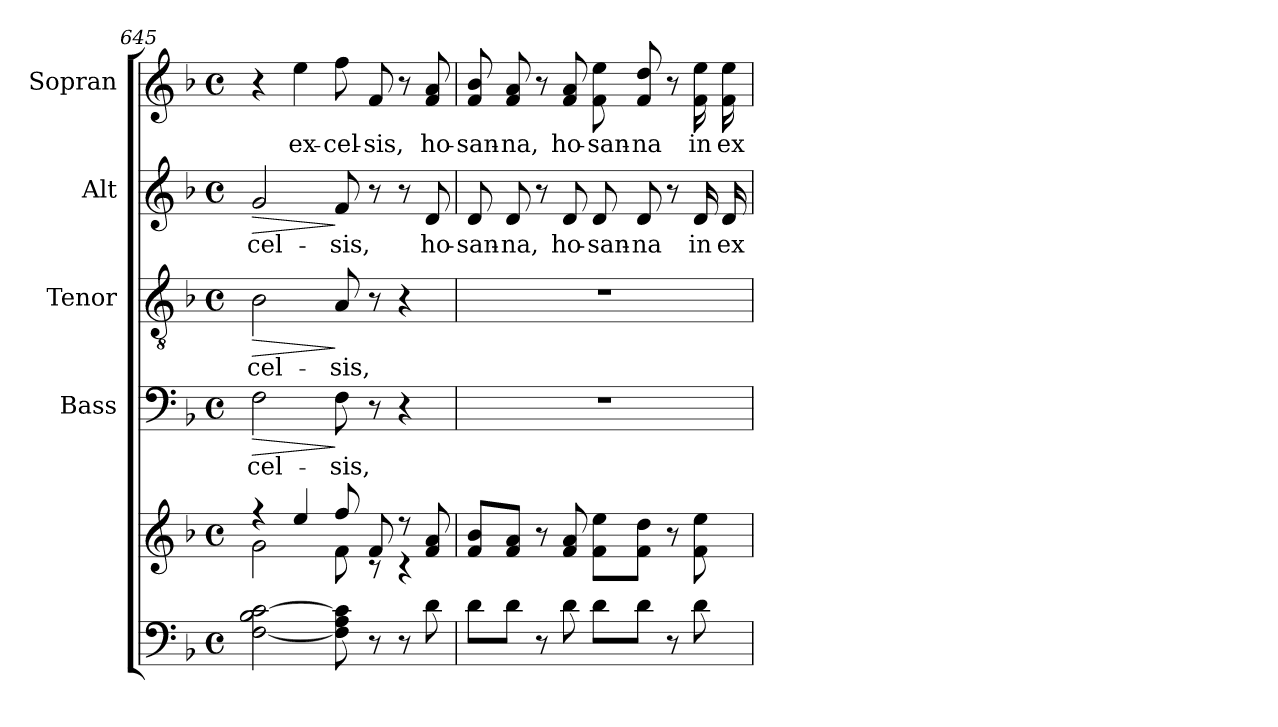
**kern	**kern	**kern	**text	**dynam	**kern	**text	**dynam	**kern	**text	**dynam	**kern	**text
*part5	*part5	*part4	*part4	*part4	*part3	*part3	*part3	*part2	*part2	*part2	*part1	*part1
*staff6	*staff5	*staff4	*staff4	*staff4	*staff3	*staff3	*staff3	*staff2	*staff2	*staff2	*staff1	*staff1
*	*	*I"Bass	*	*	*I"Tenor	*	*	*I"Alt	*	*	*I"Sopran	*
*	*	*I'B.	*	*	*I'T.	*	*	*I'A.	*	*	*I'S.	*
*clefF4	*clefG2	*clefF4	*	*	*clefGv2	*	*	*clefG2	*	*	*clefG2	*
*k[b-]	*k[b-]	*k[b-]	*	*	*k[b-]	*	*	*k[b-]	*	*	*k[b-]	*
*F:	*F:	*F:	*	*	*F:	*	*	*F:	*	*	*F:	*
*M4/4	*M4/4	*M4/4	*	*	*M4/4	*	*	*M4/4	*	*	*M4/4	*
*met(c)	*met(c)	*met(c)	*	*	*met(c)	*	*	*met(c)	*	*	*met(c)	*
=645	=645	=645	=645	=645	=645	=645	=645	=645	=645	=645	=645	=645
*	*^	*	*	*	*	*	*	*	*	*	*	*
!	!	!	!	!LO:LY:b	!LO:HP:b	!	!LO:LY:b	!LO:HP:b	!	!LO:LY:b	!LO:HP:b	!	!
[2F\ 2B-\ [2c\	4ree	2g\	2F\	-cel-	>	2B-\	-cel-	>	2g/	-cel-	>	4r	.
!	!	!	!	!	!	!	!	!	!	!	!	!	!LO:LY:b
.	4ee/	.	.	.	.	.	.	.	.	.	.	4ee\	ex-
!	!	!	!	!LO:LY:b	!	!	!LO:LY:b	!	!	!LO:LY:b	!	!	!LO:LY:b
8F\] 8A\ 8c\]	8ff/	8f\	8F\	-sis,	]	8A/	-sis,	]	8f/	-sis,	]	8ff\	-cel-
!	!	!	!	!	!	!	!	!	!	!	!	!	!LO:LY:b
8r	8f/	8rB	8r	.	.	8r	.	.	8r	.	.	8f/	-sis,
8r	8r	4rB	4r	.	.	4r	.	.	8r	.	.	8r	.
!	!	!	!	!	!	!	!	!	!	!LO:LY:b	!	!	!LO:LY:b
8d\	8f/ 8a/	.	.	.	.	.	.	.	8d/	ho-	.	8f/ 8a/	ho-
*	*v	*v	*	*	*	*	*	*	*	*	*	*	*
=646	=646	=646	=646	=646	=646	=646	=646	=646	=646	=646	=646	=646
!	!	!	!	!	!	!	!	!	!LO:LY:b	!	!	!LO:LY:b
8d\L	8f/ 8b-/L	1r	.	.	1r	.	.	8d/	-san-	.	8f/ 8b-/	-san-
!	!	!	!	!	!	!	!	!	!LO:LY:b	!	!	!LO:LY:b
8d\J	8f/ 8a/J	.	.	.	.	.	.	8d/	-na,	.	8f/ 8a/	-na,
8r	8r	.	.	.	.	.	.	8r	.	.	8r	.
!	!	!	!	!	!	!	!	!	!LO:LY:b	!	!	!LO:LY:b
8d\	8f/ 8a/	.	.	.	.	.	.	8d/	ho-	.	8f/ 8a/	ho-
!	!	!	!	!	!	!	!	!	!LO:LY:b	!	!	!LO:LY:b
8d\L	8f\ 8ee\L	.	.	.	.	.	.	8d/	-san-	.	8f\ 8ee\	-san-
!	!	!	!	!	!	!	!	!	!LO:LY:b	!	!	!LO:LY:b
8d\J	8f\ 8dd\J	.	.	.	.	.	.	8d/	-na	.	8f/ 8dd/	-na
8r	8r	.	.	.	.	.	.	8r	.	.	8r	.
!	!	!	!	!	!	!	!	!	!LO:LY:b	!	!	!LO:LY:b
8d\	8f\ 8ee\	.	.	.	.	.	.	16d/	in	.	16f\ 16ee\	in
!	!	!	!	!	!	!	!	!	!LO:LY:b	!	!	!LO:LY:b
.	.	.	.	.	.	.	.	16d/	ex-	.	16f\ 16ee\	ex-
=	=	=	=	=	=	=	=	=	=	=	=	=
*-	*-	*-	*-	*-	*-	*-	*-	*-	*-	*-	*-	*-
